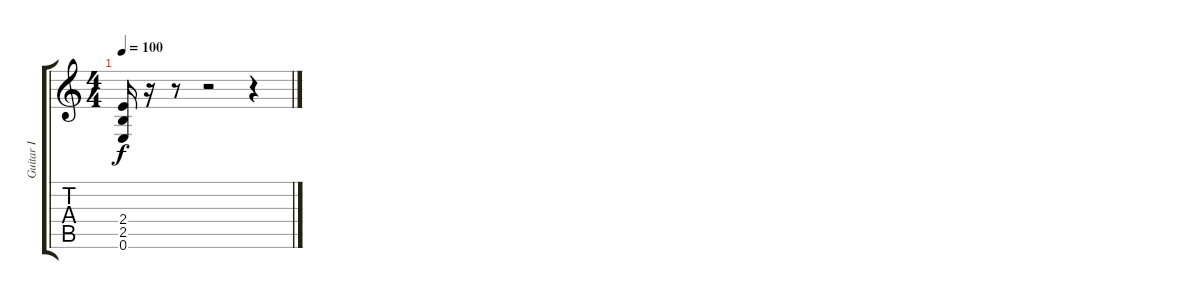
\track ("Guitar I" "Guitar I") {instrument electricguitarclean}
\staff {score tabs}
\tuning (E4 B3 G3 D3 A2 E2) {hide}
\ts (4 4)
\tempo 100
\clef g2
\ks c
(2.4 2.5 0.6).16{dy f} r.16 r.8 r.2 r.4
